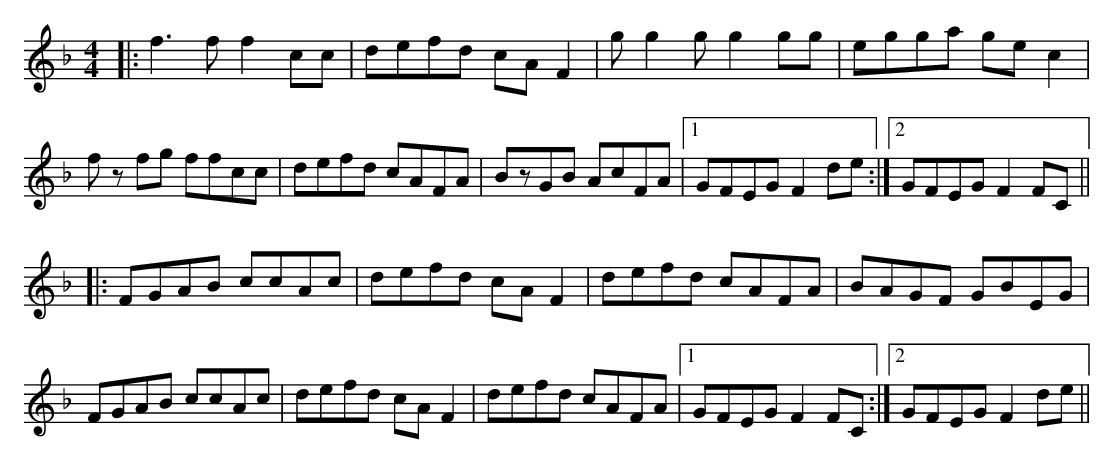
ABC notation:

X:1
M:4/4
K:F
|:f3f f2cc|defd cA F2|g g2 g g2gg|egga gec2|
fz fg ffcc|defd cAFA|BzGB AcFA|1 GFEG F2 de:|2 GFEG F2 FC||
|:FGAB ccAc|defd cA F2|defd cAFA|BAGF GBEG|
FGAB ccAc|defd cA F2|defd cAFA|1 GFEG F2 FC:|2 GFEG F2de||
